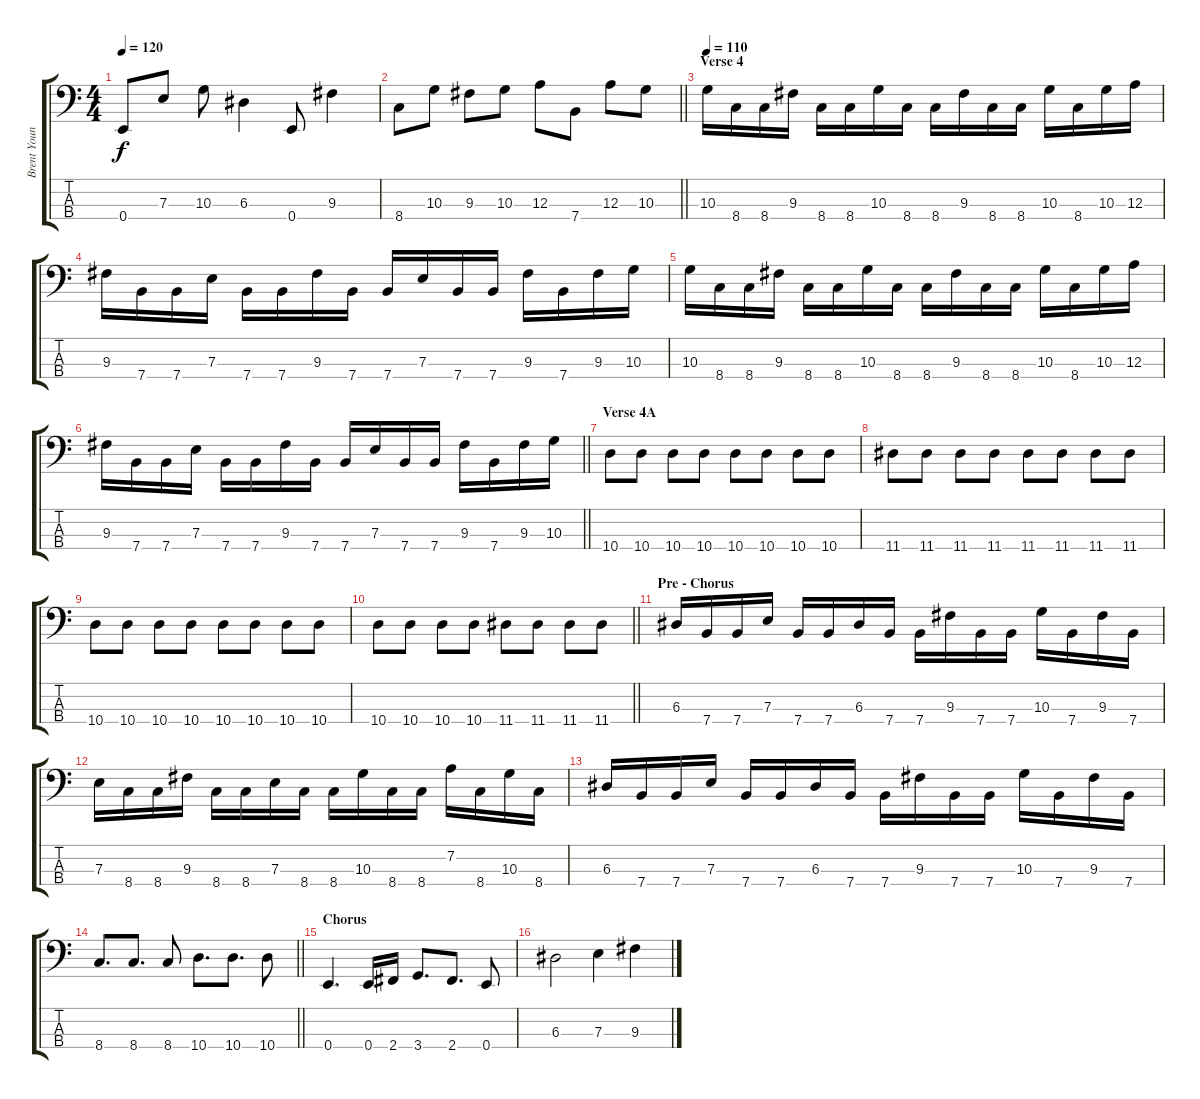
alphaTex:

\track ("Brent Young" "Brent Youn") {instrument electricbassfinger}
\staff {score tabs}
\tuning (G2 D2 A1 E1) {hide}
\ts (4 4)
\tempo 120
\clef f4
\ks c
0.4.8{dy f} 7.3.8 10.3.8 6.3.4 0.4.8 9.3.4 |
\barLineRight lightlight
8.4.8 10.3.8 9.3.8 10.3.8 12.3.8 7.4.8 12.3.8 10.3.8 |
\section ("" "Verse 4")
\tempo 110
10.3.16 8.4.16 8.4.16 9.3.16 8.4.16 8.4.16 10.3.16 8.4.16 8.4.16 9.3.16 8.4.16 8.4.16 10.3.16 8.4.16 10.3.16 12.3.16 |
9.3.16 7.4.16 7.4.16 7.3.16 7.4.16 7.4.16 9.3.16 7.4.16 7.4.16 7.3.16 7.4.16 7.4.16 9.3.16 7.4.16 9.3.16 10.3.16 |
10.3.16 8.4.16 8.4.16 9.3.16 8.4.16 8.4.16 10.3.16 8.4.16 8.4.16 9.3.16 8.4.16 8.4.16 10.3.16 8.4.16 10.3.16 12.3.16 |
\barLineRight lightlight
9.3.16 7.4.16 7.4.16 7.3.16 7.4.16 7.4.16 9.3.16 7.4.16 7.4.16 7.3.16 7.4.16 7.4.16 9.3.16 7.4.16 9.3.16 10.3.16 |
\section ("" "Verse 4A")
10.4.8 10.4.8 10.4.8 10.4.8 10.4.8 10.4.8 10.4.8 10.4.8 |
11.4.8 11.4.8 11.4.8 11.4.8 11.4.8 11.4.8 11.4.8 11.4.8 |
10.4.8 10.4.8 10.4.8 10.4.8 10.4.8 10.4.8 10.4.8 10.4.8 |
\barLineRight lightlight
10.4.8 10.4.8 10.4.8 10.4.8 11.4.8 11.4.8 11.4.8 11.4.8 |
\section ("" "Pre - Chorus")
6.3.16 7.4.16 7.4.16 7.3.16 7.4.16 7.4.16 6.3.16 7.4.16 7.4.16 9.3.16 7.4.16 7.4.16 10.3.16 7.4.16 9.3.16 7.4.16 |
7.3.16 8.4.16 8.4.16 9.3.16 8.4.16 8.4.16 7.3.16 8.4.16 8.4.16 10.3.16 8.4.16 8.4.16 7.2.16 8.4.16 10.3.16 8.4.16 |
6.3.16 7.4.16 7.4.16 7.3.16 7.4.16 7.4.16 6.3.16 7.4.16 7.4.16 9.3.16 7.4.16 7.4.16 10.3.16 7.4.16 9.3.16 7.4.16 |
\barLineRight lightlight
8.4.8{d} 8.4.8{d} 8.4.8 10.4.8{d} 10.4.8{d} 10.4.8 |
\section ("" "Chorus")
0.4.4{d} 0.4.16 2.4.16 3.4.8{d} 2.4.8{d} 0.4.8 |
6.3.2 7.3.4 9.3.4
